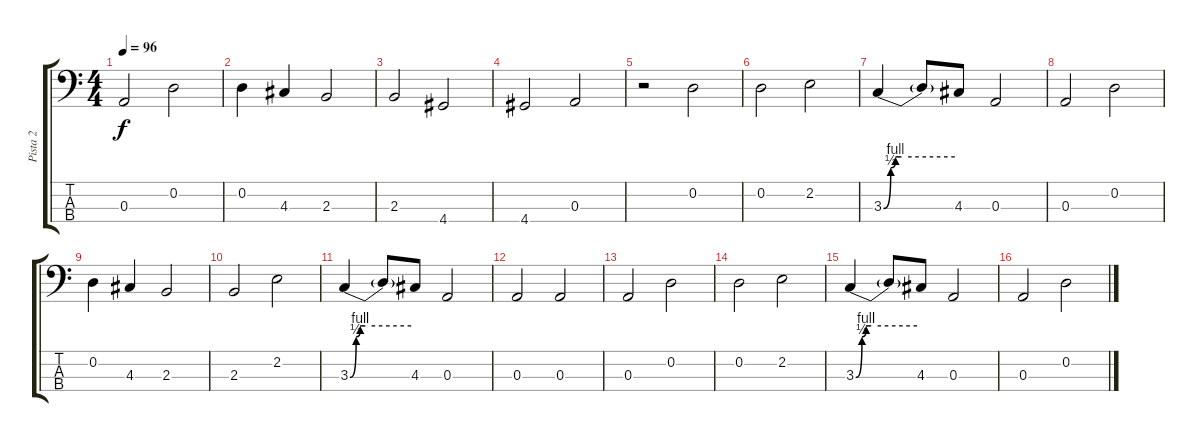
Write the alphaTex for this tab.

\track ("Pista 2" "Pista 2") {instrument electricbassfinger}
\staff {score tabs}
\tuning (G2 D2 A1 E1) {hide}
\ts (4 4)
\tempo 96
\clef f4
\ks c
0.3.2{dy f} 0.2.2 |
0.2.4 4.3.4 2.3.2 |
2.3.2 4.4.2 |
4.4.2 0.3.2 |
r.2 0.2.2 |
0.2.2 2.2.2 |
3.3{be (custom 0 0 6 2 10 4 15 4 60 4)}.4 3.3{t}.8 4.3.8 0.3.2 |
0.3.2 0.2.2 |
0.2.4 4.3.4 2.3.2 |
2.3.2 2.2.2 |
3.3{be (custom 0 0 6 2 10 4 15 4 60 4)}.4 3.3{t}.8 4.3.8 0.3.2 |
0.3.2 0.3.2 |
0.3.2 0.2.2 |
0.2.2 2.2.2 |
3.3{be (custom 0 0 6 2 10 4 15 4 60 4)}.4 3.3{t}.8 4.3.8 0.3.2 |
0.3.2 0.2.2
